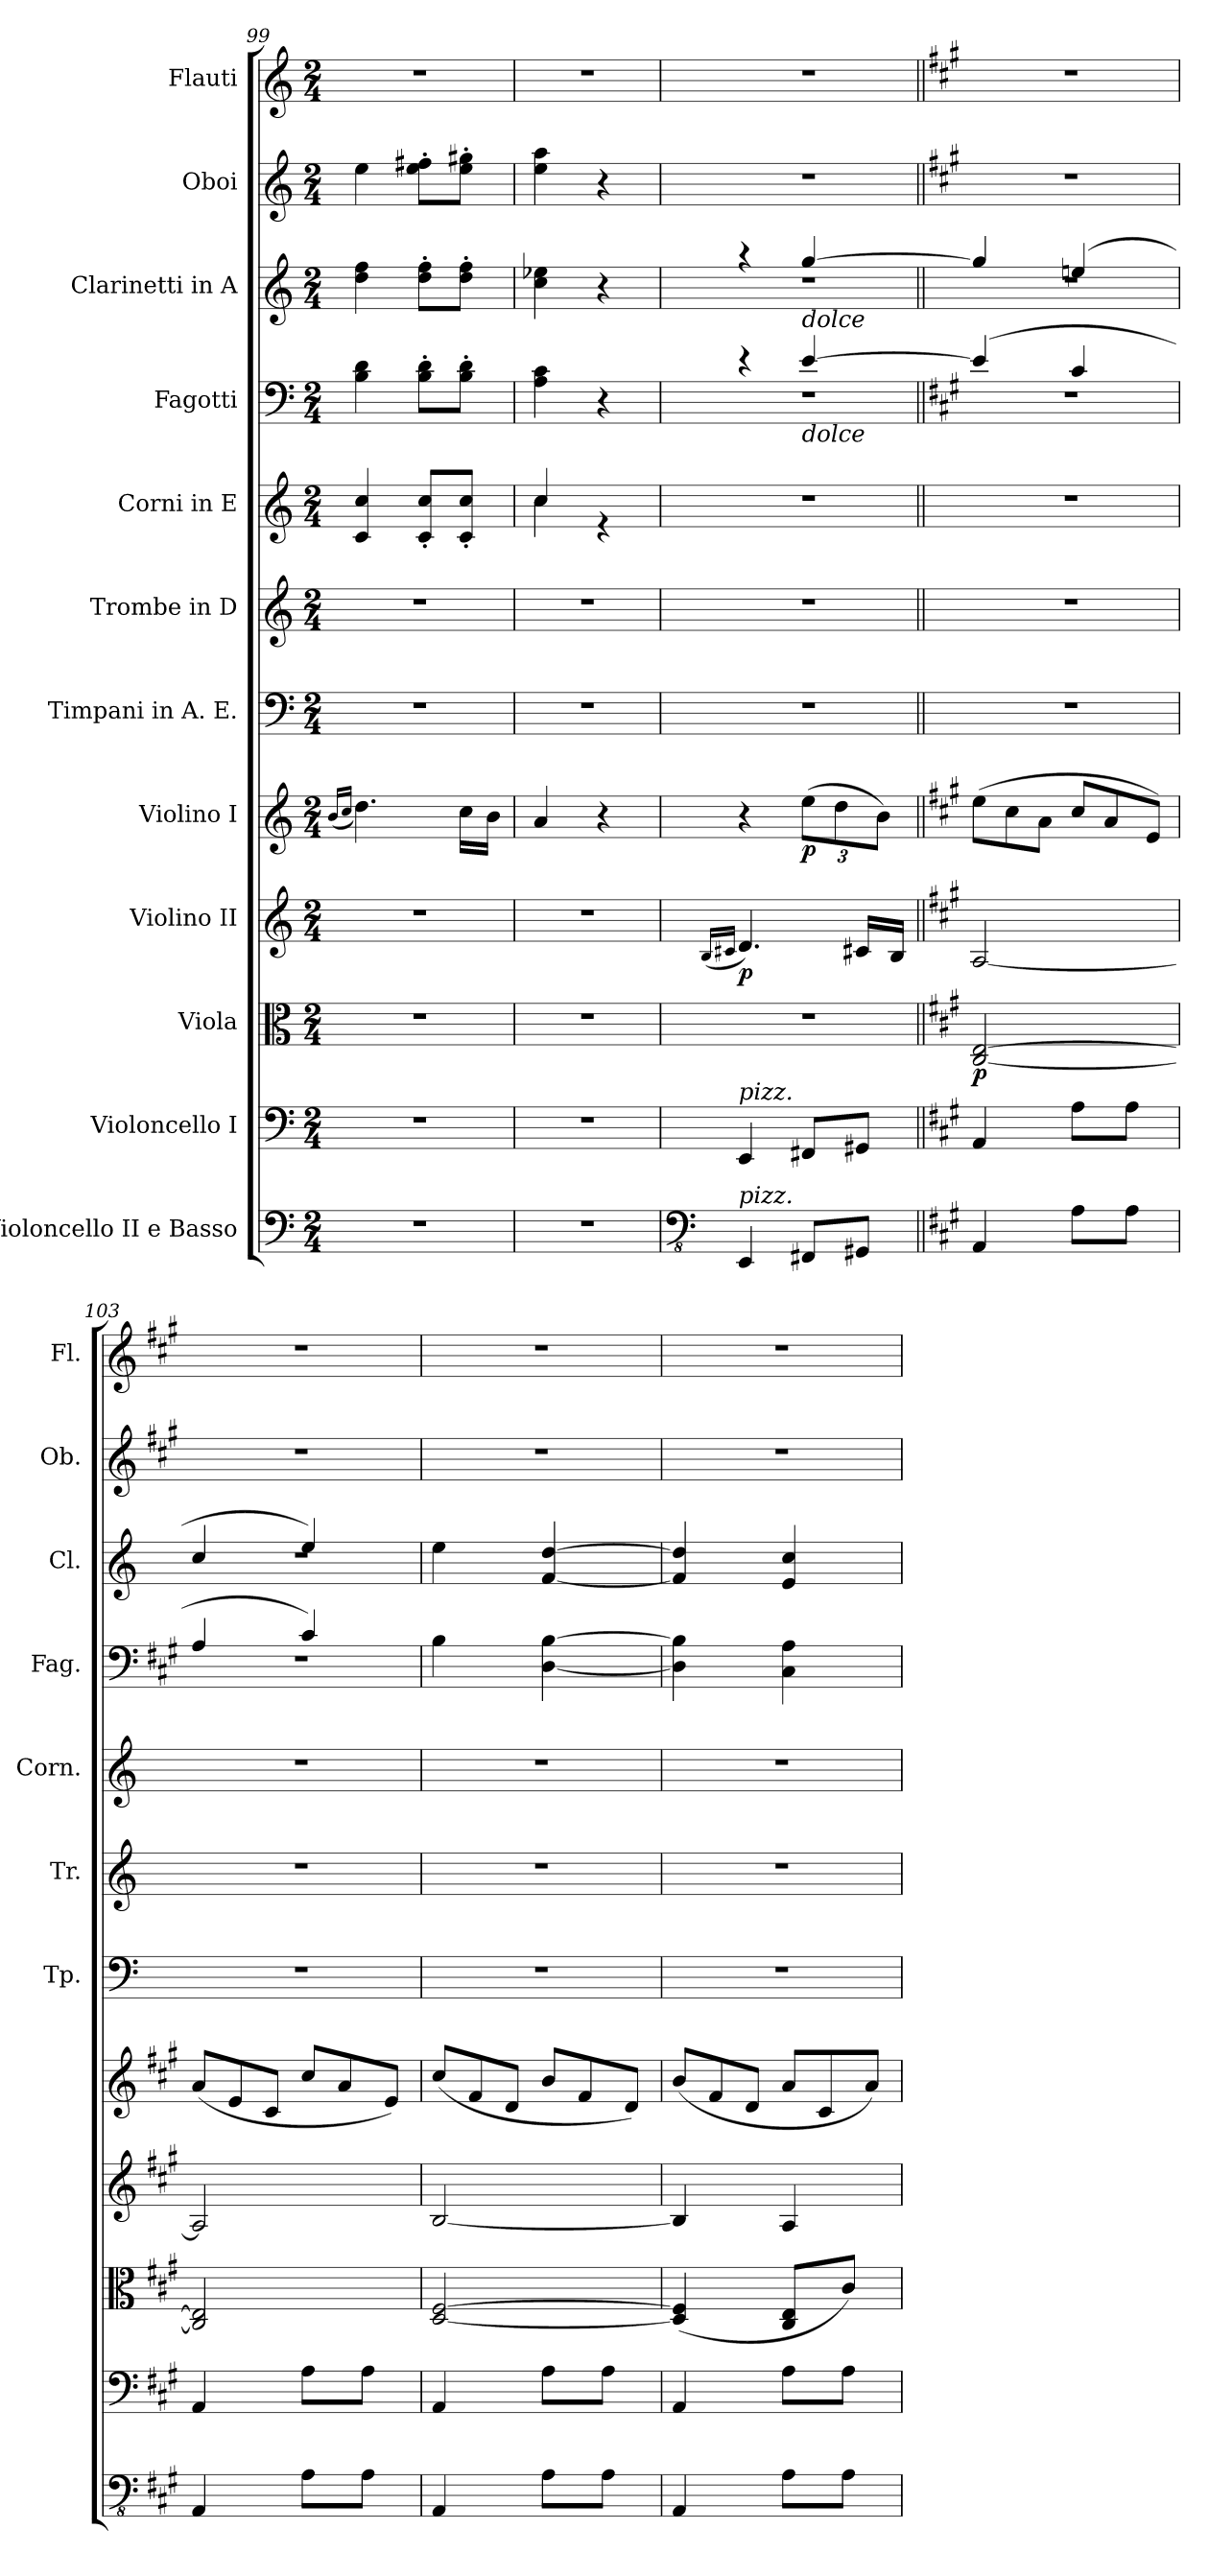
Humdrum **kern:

**kern	**kern	**kern	**dynam	**kern	**dynam	**kern	**dynam	**kern	**kern	**kern	**kern	**kern	**kern	**kern
*part12	*part11	*part10	*part10	*part9	*part9	*part8	*part8	*part7	*part6	*part5	*part4	*part3	*part2	*part1
*staff12	*staff11	*staff10	*staff10	*staff9	*staff9	*staff8	*staff8	*staff7	*staff6	*staff5	*staff4	*staff3	*staff2	*staff1
*I"Violoncello II e Basso	*I"Violoncello I	*I"Viola	*	*I"Violino II	*	*I"Violino I	*	*I"Timpani in A. E.	*I"Trombe in D	*I"Corni in E	*I"Fagotti	*I"Clarinetti in A	*I"Oboi	*I"Flauti
*	*	*	*	*	*	*	*	*I'Tp.	*I'Tr.	*I'Corn.	*I'Fag.	*I'Cl.	*I'Ob.	*I'Fl.
*clefF4	*clefF4	*clefC3	*	*clefG2	*	*clefG2	*	*clefF4	*clefG2	*clefG2	*clefF4	*clefG2	*clefG2	*clefG2
*	*	*	*	*	*	*	*	*	*ITrd-1c-2	*ITrd5c8	*	*ITrd2c3	*	*
*k[]	*k[]	*k[]	*	*k[]	*	*k[]	*	*k[]	*k[f#c#]	*k[f#c#g#d#]	*k[]	*k[f#c#g#]	*k[]	*k[]
*M2/4	*M2/4	*M2/4	*	*M2/4	*	*M2/4	*	*M2/4	*M2/4	*M2/4	*M2/4	*M2/4	*M2/4	*M2/4
=99	=99	=99	=99	=99	=99	=99	=99	=99	=99	=99	=99	=99	=99	=99
.	.	.	.	.	.	(16qb/LL	.	.	.	.	.	.	.	.
.	.	.	.	.	.	16qcc/JJ	.	.	.	.	.	.	.	.
2r	2r	2r	.	2r	.	4.dd\)	.	2r	2r	4E/ 4e/	4B\ 4d\	4b\ 4dd\	4ee\	2r
.	.	.	.	.	.	.	.	.	.	8E/' 8e/'L	8B\' 8d\'L	8b\' 8dd\'L	8ee\' 8ff#X\'L	.
.	.	.	.	.	.	16cc\LL	.	.	.	8E/' 8e/'J	8B\' 8d\'J	8b\' 8dd\'J	8ee\' 8gg#X\'J	.
.	.	.	.	.	.	16b\JJ	.	.	.	.	.	.	.	.
=100	=100	=100	=100	=100	=100	=100	=100	=100	=100	=100	=100	=100	=100	=100
*	*	*	*	*	*	*	*	*	*	*^	*	*	*	*
2r	2r	2r	.	2r	.	4a/	.	2r	2r	4e/	4e\	4A\ 4c\	4a\ 4ccn\	4ee\ 4aa\	2r
.	.	.	.	.	.	4r	.	.	.	4re	4ryy	4r	4r	4r	.
*	*	*	*	*	*	*	*	*	*	*v	*v	*	*	*	*
!!LO:PB:g=z
=101	=101	=101	=101	=101	=101	=101	=101	=101	=101	=101	=101	=101	=101	=101
*clefFv4	*	*	*	*	*	*	*	*	*	*	*	*	*	*
.	.	.	.	(16qB/LL	.	.	.	.	.	.	.	.	.	.
.	.	.	.	16qc#X/JJ	.	.	.	.	.	.	.	.	.	.
*	*	*	*	*	*	*	*	*	*	*	*^	*^	*	*
!	!LO:TX:a:i:t=pizz.	!	!	!	!	!	!	!	!	!	!	!	!	!	!	!
!LO:TX:a:i:t=pizz.	!	!	!	!	!	!	!	!	!	!	!	!	!	!	!	!
!	!	!	!	!	!LO:DY:b	!	!	!	!	!	!	!	!	!	!	!
4EEE/	4EE/	2r	.	4.d/)	p	4r	.	2r	2r	2r	4r	2rF	4r	2rdd	2r	2r
*	*	*	*	*	*	*Xbrackettup	*	*	*	*	*	*	*	*	*	*
!	!	!	!	!	!	!	!	!	!	!	!	!	!LO:TX:b:i:t=dolce	!	!	!
!	!	!	!	!	!	!	!	!	!	!	!LO:TX:b:i:t=dolce	!	!	!	!	!
!	!	!	!	!	!	!	!LO:DY:b	!	!	!	!	!	!	!	!	!
8FFF#X/L	8FF#X/L	.	.	.	.	(12ee\L	p	.	.	.	[4e/	.	[4ee/	.	.	.
.	.	.	.	.	.	12dd\	.	.	.	.	.	.	.	.	.	.
8GGG#X/J	8GG#X/J	.	.	16c#/LL	.	.	.	.	.	.	.	.	.	.	.	.
.	.	.	.	.	.	12b\J)	.	.	.	.	.	.	.	.	.	.
.	.	.	.	16B/JJ	.	.	.	.	.	.	.	.	.	.	.	.
=102||	=102||	=102||	=102||	=102||	=102||	=102||	=102||	=102||	=102||	=102||	=102||	=102||	=102||	=102||	=102||	=102||
*k[f#c#g#]	*k[f#c#g#]	*k[f#c#g#]	*	*k[f#c#g#]	*	*k[f#c#g#]	*	*	*	*	*k[f#c#g#]	*	*	*	*k[f#c#g#]	*k[f#c#g#]
*	*	*	*	*	*	*Xtuplet	*	*	*	*	*	*	*	*	*	*
!	!	!	!LO:DY:b	!	!	!	!	!	!	!	!	!	!	!	!	!
4AAA/	4AA/	[2C#/ [2E/	p	[2A/	.	(12ee\L	.	2r	2r	2r	(4e/]	2rF	4ee/]	2rdd	2r	2r
.	.	.	.	.	.	12cc#\	.	.	.	.	.	.	.	.	.	.
.	.	.	.	.	.	12a\J	.	.	.	.	.	.	.	.	.	.
8AA\L	8A\L	.	.	.	.	12cc#/L	.	.	.	.	4c#/	.	(4cc#X/	.	.	.
.	.	.	.	.	.	12a/	.	.	.	.	.	.	.	.	.	.
8AA\J	8A\J	.	.	.	.	.	.	.	.	.	.	.	.	.	.	.
.	.	.	.	.	.	12e/J)	.	.	.	.	.	.	.	.	.	.
=103	=103	=103	=103	=103	=103	=103	=103	=103	=103	=103	=103	=103	=103	=103	=103	=103
4AAA/	4AA/	2C#/] 2E/]	.	2A/]	.	(12a/L	.	2r	2r	2r	4A/	2rF	4a/	2rdd	2r	2r
.	.	.	.	.	.	12e/	.	.	.	.	.	.	.	.	.	.
.	.	.	.	.	.	12c#/J	.	.	.	.	.	.	.	.	.	.
8AA\L	8A\L	.	.	.	.	12cc#/L	.	.	.	.	4c#/)	.	4cc#/)	.	.	.
.	.	.	.	.	.	12a/	.	.	.	.	.	.	.	.	.	.
8AA\J	8A\J	.	.	.	.	.	.	.	.	.	.	.	.	.	.	.
.	.	.	.	.	.	12e/J)	.	.	.	.	.	.	.	.	.	.
*	*	*	*	*	*	*	*	*	*	*	*v	*v	*	*	*	*
*	*	*	*	*	*	*	*	*	*	*	*	*v	*v	*	*
=104	=104	=104	=104	=104	=104	=104	=104	=104	=104	=104	=104	=104	=104	=104
4AAA/	4AA/	[2D/ [2F#/	.	[2B/	.	(12cc#/L	.	2r	2r	2r	4B\	4cc#\	2r	2r
.	.	.	.	.	.	12f#/	.	.	.	.	.	.	.	.
.	.	.	.	.	.	12d/J	.	.	.	.	.	.	.	.
8AA\L	8A\L	.	.	.	.	12b/L	.	.	.	.	[4D\ [4B\	[4d/ [4b/	.	.
.	.	.	.	.	.	12f#/	.	.	.	.	.	.	.	.
8AA\J	8A\J	.	.	.	.	.	.	.	.	.	.	.	.	.
.	.	.	.	.	.	12d/J)	.	.	.	.	.	.	.	.
=105	=105	=105	=105	=105	=105	=105	=105	=105	=105	=105	=105	=105	=105	=105
4AAA/	4AA/	(4D/] 4F#/]	.	4B/]	.	(12b/L	.	2r	2r	2r	4D\] 4B\]	4d/] 4b/]	2r	2r
.	.	.	.	.	.	12f#/	.	.	.	.	.	.	.	.
.	.	.	.	.	.	12d/J	.	.	.	.	.	.	.	.
8AA\L	8A\L	8C#/ 8E/L	.	4A/	.	12a/L	.	.	.	.	4C#\ 4A\	4c#/ 4a/	.	.
.	.	.	.	.	.	12c#/	.	.	.	.	.	.	.	.
8AA\J	8A\J	8c#/J)	.	.	.	.	.	.	.	.	.	.	.	.
.	.	.	.	.	.	12a/J)	.	.	.	.	.	.	.	.
=	=	=	=	=	=	=	=	=	=	=	=	=	=	=
*-	*-	*-	*-	*-	*-	*-	*-	*-	*-	*-	*-	*-	*-	*-
